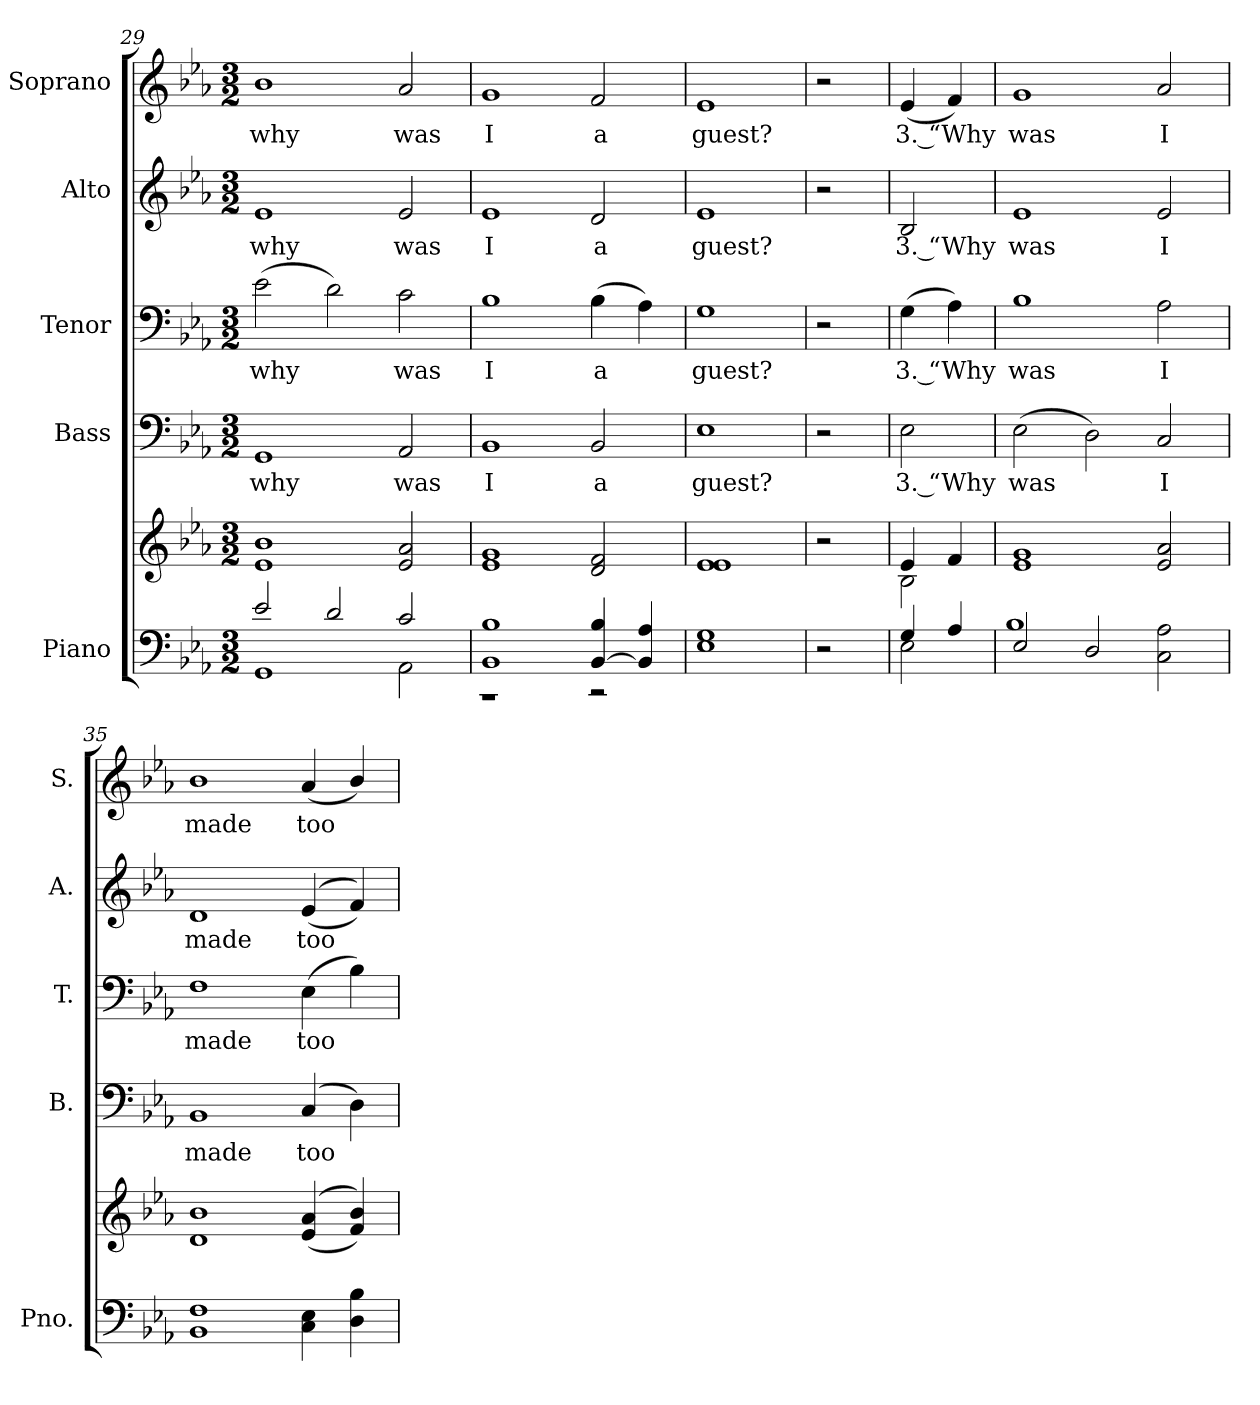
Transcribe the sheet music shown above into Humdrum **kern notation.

**kern	**kern	**kern	**text	**kern	**text	**kern	**text	**kern	**text
*part5	*part5	*part4	*part4	*part3	*part3	*part2	*part2	*part1	*part1
*staff6	*staff5	*staff4	*staff4	*staff3	*staff3	*staff2	*staff2	*staff1	*staff1
*I"Piano	*	*I"Bass	*	*I"Tenor	*	*I"Alto	*	*I"Soprano	*
*I'Pno.	*	*I'B.	*	*I'T.	*	*I'A.	*	*I'S.	*
*clefF4	*clefG2	*clefF4	*	*clefF4	*	*clefG2	*	*clefG2	*
*k[b-e-a-]	*k[b-e-a-]	*k[b-e-a-]	*	*k[b-e-a-]	*	*k[b-e-a-]	*	*k[b-e-a-]	*
*E-:	*E-:	*E-:	*	*E-:	*	*E-:	*	*E-:	*
*M3/2	*M3/2	*M3/2	*	*M3/2	*	*M3/2	*	*M3/2	*
=29	=29	=29	=29	=29	=29	=29	=29	=29	=29
*^	*	*	*	*	*	*	*	*	*
!	!	!	!	!LO:LY:b:color=#000000	!	!	!	!	!	!
!	!	!	!	!	!	!LO:LY:b:color=#000000	!	!	!	!
!	!	!	!	!	!	!	!	!LO:LY:b:color=#000000	!	!
!	!	!	!	!	!	!	!	!	!	!LO:LY:b:color=#000000
2e-i/	1GGi	1e-i 1b-i	1GGi	why	(2e-i\	why	1e-i	why	1b-i	why
2di/	.	.	.	.	2di\)	.	.	.	.	.
!	!	!	!	!LO:LY:b:color=#000000	!	!	!	!	!	!
!	!	!	!	!	!	!LO:LY:b:color=#000000	!	!	!	!
!	!	!	!	!	!	!	!	!LO:LY:b:color=#000000	!	!
!	!	!	!	!	!	!	!	!	!	!LO:LY:b:color=#000000
2ci/	2AA-i\	2e-i/ 2a-i	2AA-i/	was	2ci\	was	2e-i/	was	2a-i/	was
!!LO:PB:g=z
=30	=30	=30	=30	=30	=30	=30	=30	=30	=30	=30
!	!	!	!	!LO:LY:b:color=#000000	!	!	!	!	!	!
!	!	!	!	!	!	!LO:LY:b:color=#000000	!	!	!	!
!	!	!	!	!	!	!	!	!LO:LY:b:color=#000000	!	!
!	!	!	!	!	!	!	!	!	!	!LO:LY:b:color=#000000
1BB-i 1B-i	1r	1e-i 1gi	1BB-i	I	1B-i	I	1e-i	I	1gi	I
!	!	!	!	!LO:LY:b:color=#000000	!	!	!	!	!	!
!	!	!	!	!	!	!LO:LY:b:color=#000000	!	!	!	!
!	!	!	!	!	!	!	!	!LO:LY:b:color=#000000	!	!
!	!	!	!	!	!	!	!	!	!	!LO:LY:b:color=#000000
[>4BB-i/ 4B-i	2r	2di/ 2fi	2BB-i/	a	(4B-i\	a	2di/	a	2fi/	a
4BB-i/] 4A-i	.	.	.	.	4A-i\)	.	.	.	.	.
*v	*v	*	*	*	*	*	*	*	*	*
=31	=31	=31	=31	=31	=31	=31	=31	=31	=31
!	!	!	!LO:LY:b:color=#000000	!	!	!	!	!	!
!	!	!	!	!	!LO:LY:b:color=#000000	!	!	!	!
!	!	!	!	!	!	!	!LO:LY:b:color=#000000	!	!
!	!	!	!	!	!	!	!	!	!LO:LY:b:color=#000000
1E-i 1Gi	1e-i 1e-i	1E-i	guest?	1Gi	guest?	1e-i	guest?	1e-i	guest?
=32	=32	=32	=32	=32	=32	=32	=32	=32	=32
2r	2r	2r	.	2r	.	2r	.	2r	.
=33	=33	=33	=33	=33	=33	=33	=33	=33	=33
*^	*^	*	*	*	*	*	*	*	*
!	!	!	!	!	!LO:LY:b:color=#000000	!	!	!	!	!	!
!	!	!	!	!	!	!	!LO:LY:b:color=#000000	!	!	!	!
!	!	!	!	!	!	!	!	!	!LO:LY:b:color=#000000	!	!
!	!	!	!	!	!	!	!	!	!	!	!LO:LY:b:color=#000000
4Gi/	2E-i\	4e-i/	2B-i\	2E-i\	3. “Why	(4Gi\	3. “Why	2B-i/	3. “Why	(4e-i/	3. “Why
4A-i/	.	4fi/	.	.	.	4A-i\)	.	.	.	4fi/)	.
*	*	*v	*v	*	*	*	*	*	*	*	*
=34	=34	=34	=34	=34	=34	=34	=34	=34	=34	=34
!	!	!	!	!LO:LY:b:color=#000000	!	!	!	!	!	!
!	!	!	!	!	!	!LO:LY:b:color=#000000	!	!	!	!
!	!	!	!	!	!	!	!	!LO:LY:b:color=#000000	!	!
!	!	!	!	!	!	!	!	!	!	!LO:LY:b:color=#000000
2E-i/	1B-i	1e-i 1gi	(2E-i\	was	1B-i	was	1e-i	was	1gi	was
2Di/	.	.	2Di\)	.	.	.	.	.	.	.
!	!	!	!	!LO:LY:b:color=#000000	!	!	!	!	!	!
!	!	!	!	!	!	!LO:LY:b:color=#000000	!	!	!	!
!	!	!	!	!	!	!	!	!LO:LY:b:color=#000000	!	!
!	!	!	!	!	!	!	!	!	!	!LO:LY:b:color=#000000
2Ci\ 2A-i	2ryy	2e-i/ 2a-i	2Ci/	I	2A-i\	I	2e-i/	I	2a-i/	I
*v	*v	*	*	*	*	*	*	*	*	*
=35	=35	=35	=35	=35	=35	=35	=35	=35	=35
*^	*	*	*	*	*	*	*	*	*
!	!	!	!	!LO:LY:b:color=#000000	!	!	!	!	!	!
*v	*v	*	*	*	*	*	*	*	*	*
*^	*	*	*	*	*	*	*	*	*
!	!	!	!	!	!	!LO:LY:b:color=#000000	!	!	!	!
*v	*v	*	*	*	*	*	*	*	*	*
*^	*	*	*	*	*	*	*	*	*
!	!	!	!	!	!	!	!	!LO:LY:b:color=#000000	!	!
*v	*v	*	*	*	*	*	*	*	*	*
*^	*	*	*	*	*	*	*	*	*
!	!	!	!	!	!	!	!	!	!	!LO:LY:b:color=#000000
*v	*v	*	*	*	*	*	*	*	*	*
1BB-i 1Fi	1di 1b-i	1BB-i	made	1Fi	made	1di	made	1b-i	made
!	!	!	!LO:LY:b:color=#000000	!	!	!	!	!	!
!	!	!	!	!	!LO:LY:b:color=#000000	!	!	!	!
!	!	!	!	!	!	!	!LO:LY:b:color=#000000	!	!
!	!	!	!	!	!	!	!	!	!LO:LY:b:color=#000000
4Ci\ 4E-i	((4e-i/ 4a-i	(4Ci/	too	(4E-i\	too	((4e-i/	too	(4a-i/	too
4Di\ 4B-i	4fi/ 4b-i))	4Di\)	.	4B-i\)	.	4fi/))	.	4b-i/)	.
=	=	=	=	=	=	=	=	=	=
*-	*-	*-	*-	*-	*-	*-	*-	*-	*-
